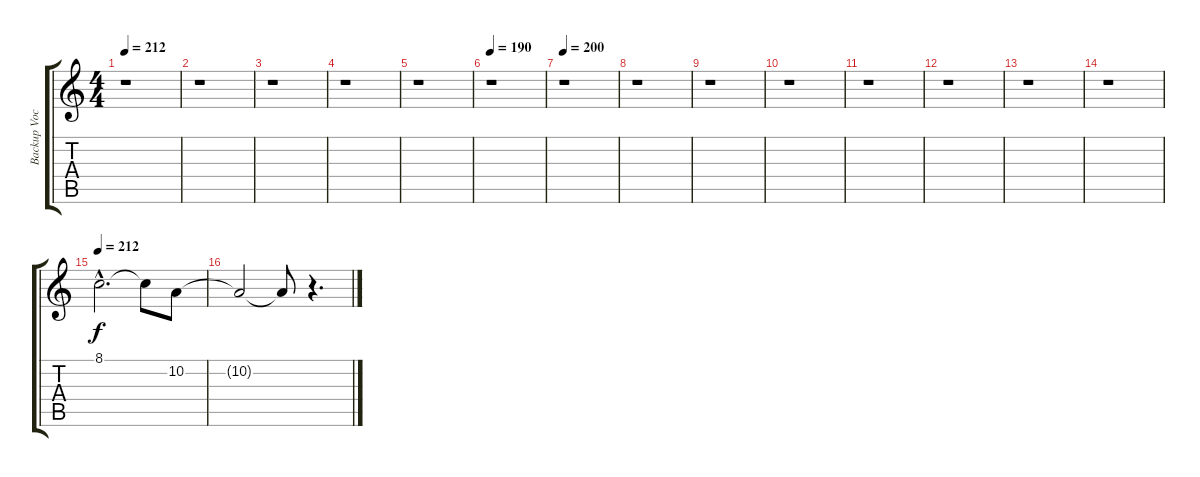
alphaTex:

\track ("Backup Vocals" "Backup Voc") {instrument choiraahs}
\staff {score tabs}
\tuning (E4 B3 G3 D3 A2 E2) {hide}
\ts (4 4)
\tempo 212
\clef g2
\ks c
r.1{dy f} |
r.1 |
r.1 |
r.1 |
r.1 |
\tempo 190
r.1 |
\tempo 200
r.1 |
r.1 |
r.1 |
r.1 |
r.1 |
r.1 |
r.1 |
r.1 |
\tempo 212
8.1{hac}.2{d} 8.1{t}.8 10.2.8 |
10.2{t}.2 10.2{t}.8 r.4{d}
